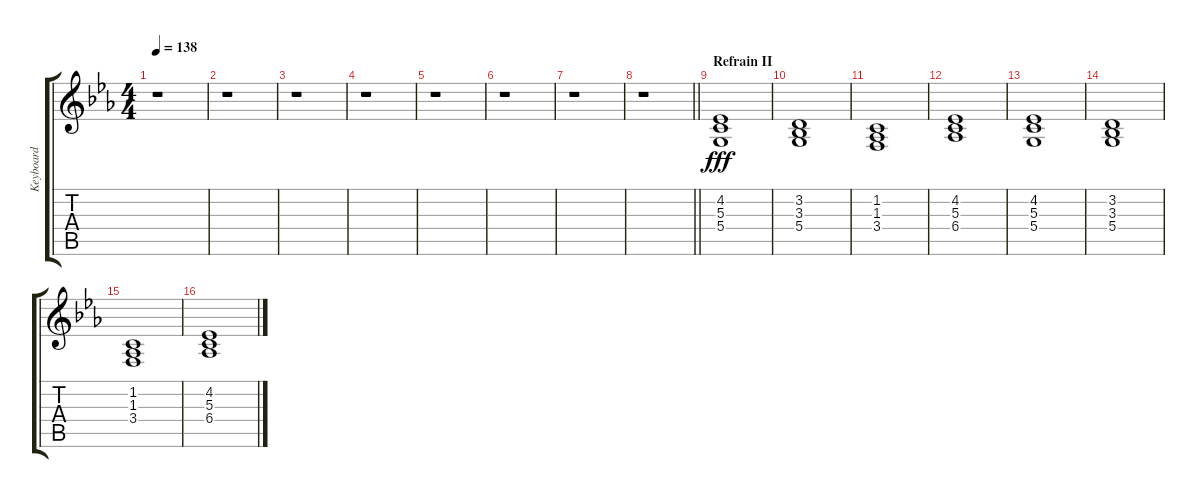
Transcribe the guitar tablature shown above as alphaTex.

\track ("Keyboard" "Keyboard") {instrument synthstrings2}
\staff {score tabs}
\tuning (E4 B3 G3 D3 A2 E2) {hide}
\ts (4 4)
\tempo 138
\clef g2
\ks eb
r.1{dy f} |
r.1 |
r.1 |
r.1 |
r.1 |
r.1 |
r.1 |
\barLineRight lightlight
r.1 |
\section ("" "Refrain II")
(4.2 5.3 5.4).1{dy fff} |
(3.2 3.3 5.4).1 |
(1.2 1.3 3.4).1 |
(4.2 5.3 6.4).1 |
(4.2 5.3 5.4).1 |
(3.2 3.3 5.4).1 |
(1.2 1.3 3.4).1 |
(4.2 5.3 6.4).1
